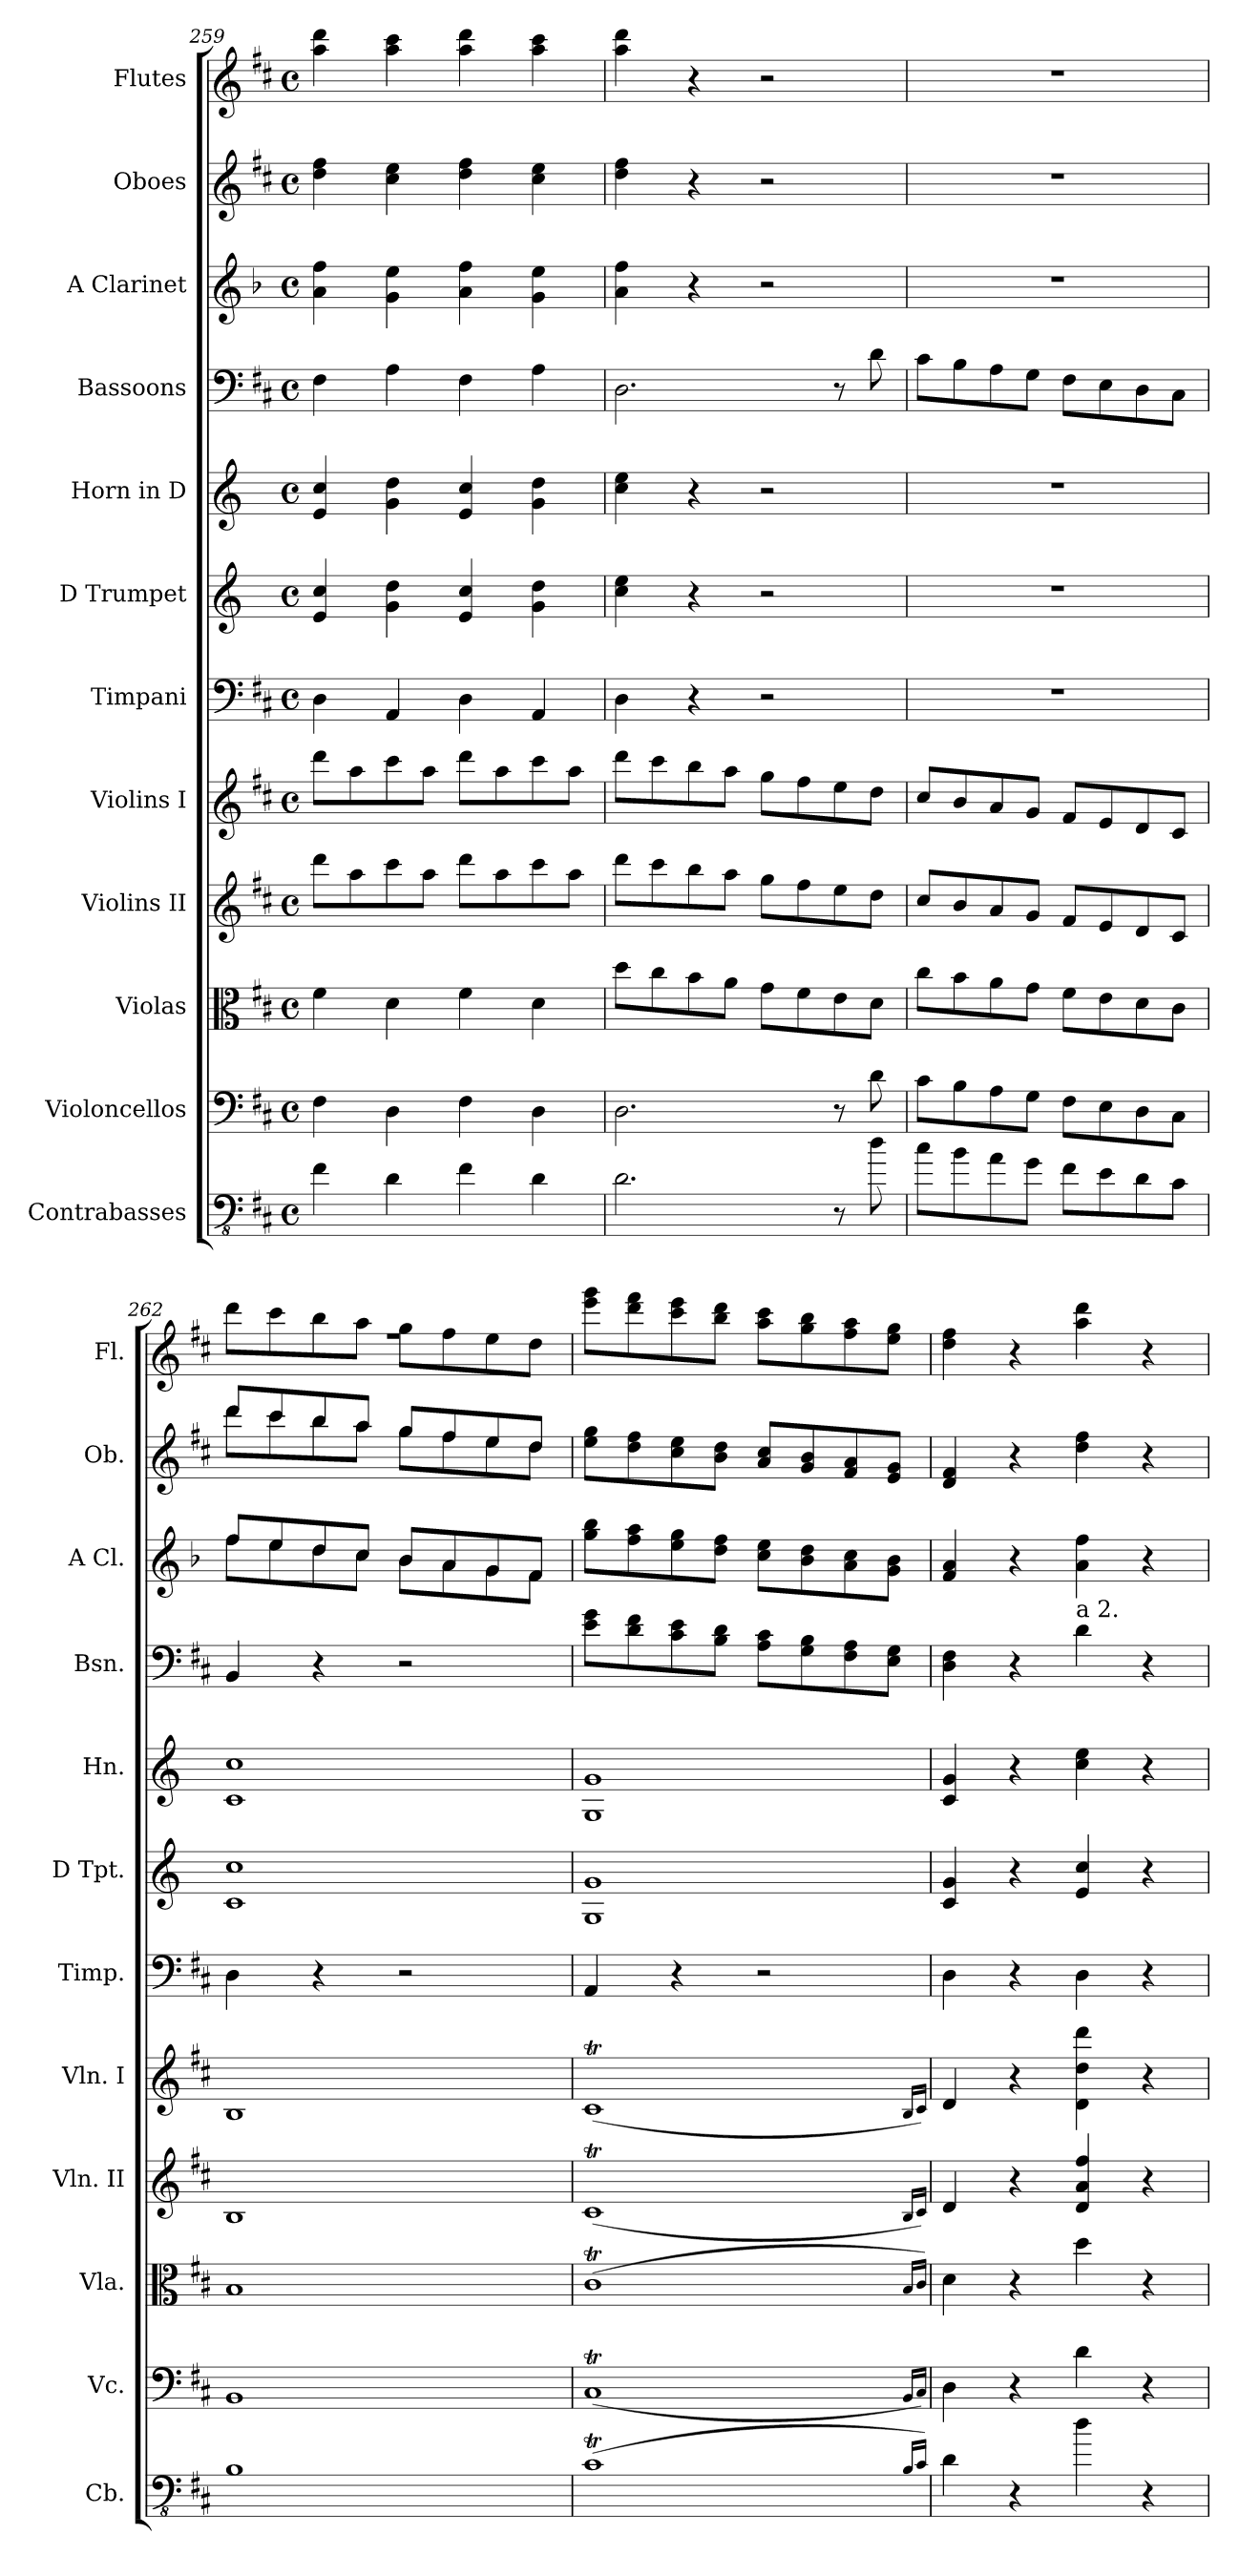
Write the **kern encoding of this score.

**kern	**kern	**kern	**kern	**kern	**kern	**kern	**kern	**kern	**kern	**kern	**kern
*part12	*part11	*part10	*part9	*part8	*part7	*part6	*part5	*part4	*part3	*part2	*part1
*staff12	*staff11	*staff10	*staff9	*staff8	*staff7	*staff6	*staff5	*staff4	*staff3	*staff2	*staff1
*I"Contrabasses	*I"Violoncellos	*I"Violas	*I"Violins II	*I"Violins I	*I"Timpani	*I"D Trumpet	*I"Horn in D	*I"Bassoons	*I"A Clarinet	*I"Oboes	*I"Flutes
*I'Cb.	*I'Vc.	*I'Vla.	*I'Vln. II	*I'Vln. I	*I'Timp.	*I'D Tpt.	*I'Hn.	*I'Bsn.	*I'A Cl.	*I'Ob.	*I'Fl.
!!LO:PB:g=z
*clefFv4	*clefF4	*clefC3	*clefG2	*clefG2	*clefF4	*clefG2	*clefG2	*clefF4	*clefG2	*clefG2	*clefG2
*ITrd7c12	*	*	*	*	*	*ITrd-1c-2	*ITrd6c10	*	*ITrd2c3	*	*
*k[f#c#]	*k[f#c#]	*k[f#c#]	*k[f#c#]	*k[f#c#]	*k[f#c#]	*k[f#c#]	*k[f#c#]	*k[f#c#]	*k[f#c#]	*k[f#c#]	*k[f#c#]
*M4/4	*M4/4	*M4/4	*M4/4	*M4/4	*M4/4	*M4/4	*M4/4	*M4/4	*M4/4	*M4/4	*M4/4
*met(c)	*met(c)	*met(c)	*met(c)	*met(c)	*met(c)	*met(c)	*met(c)	*met(c)	*met(c)	*met(c)	*met(c)
=259	=259	=259	=259	=259	=259	=259	=259	=259	=259	=259	=259
4FF#\	4F#\	4f#\	8ddd\L	8ddd\L	4D\	4f#/ 4dd/	4F#/ 4d/	4F#\	4f#\ 4dd\	4dd\ 4ff#\	4aa\ 4ddd\
.	.	.	8aa\	8aa\	.	.	.	.	.	.	.
4DD\	4D\	4d\	8ccc#\	8ccc#\	4AA/	4a\ 4ee\	4A\ 4e\	4A\	4e\ 4cc#\	4cc#\ 4ee\	4aa\ 4ccc#\
.	.	.	8aa\J	8aa\J	.	.	.	.	.	.	.
4FF#\	4F#\	4f#\	8ddd\L	8ddd\L	4D\	4f#/ 4dd/	4F#/ 4d/	4F#\	4f#\ 4dd\	4dd\ 4ff#\	4aa\ 4ddd\
.	.	.	8aa\	8aa\	.	.	.	.	.	.	.
4DD\	4D\	4d\	8ccc#\	8ccc#\	4AA/	4a\ 4ee\	4A\ 4e\	4A\	4e\ 4cc#\	4cc#\ 4ee\	4aa\ 4ccc#\
.	.	.	8aa\J	8aa\J	.	.	.	.	.	.	.
=260	=260	=260	=260	=260	=260	=260	=260	=260	=260	=260	=260
2.DD\	2.D\	8dd\L	8ddd\L	8ddd\L	4D\	4dd\ 4ff#\	4d\ 4f#\	2.D\	4f#\ 4dd\	4dd\ 4ff#\	4aa\ 4ddd\
.	.	8cc#\	8ccc#\	8ccc#\	.	.	.	.	.	.	.
.	.	8b\	8bb\	8bb\	4r	4r	4r	.	4r	4r	4r
.	.	8a\J	8aa\J	8aa\J	.	.	.	.	.	.	.
.	.	8g\L	8gg\L	8gg\L	2r	2r	2r	.	2r	2r	2r
.	.	8f#\	8ff#\	8ff#\	.	.	.	.	.	.	.
8r	8r	8e\	8ee\	8ee\	.	.	.	8r	.	.	.
8D\	8d\	8d\J	8dd\J	8dd\J	.	.	.	8d\	.	.	.
=261	=261	=261	=261	=261	=261	=261	=261	=261	=261	=261	=261
8C#\L	8c#\L	8cc#\L	8cc#/L	8cc#/L	1r	1r	1r	8c#\L	1r	1r	1r
8BB\	8B\	8b\	8b/	8b/	.	.	.	8B\	.	.	.
8AA\	8A\	8a\	8a/	8a/	.	.	.	8A\	.	.	.
8GG\J	8G\J	8g\J	8g/J	8g/J	.	.	.	8G\J	.	.	.
8FF#\L	8F#\L	8f#\L	8f#/L	8f#/L	.	.	.	8F#\L	.	.	.
8EE\	8E\	8e\	8e/	8e/	.	.	.	8E\	.	.	.
8DD\	8D\	8d\	8d/	8d/	.	.	.	8D\	.	.	.
8CC#\J	8C#\J	8c#\J	8c#/J	8c#/J	.	.	.	8C#\J	.	.	.
=262	=262	=262	=262	=262	=262	=262	=262	=262	=262	=262	=262
*	*	*	*	*	*	*	*	*	*^	*^	*^
1BBB	1BB	1B	1B	1B	4D\	1d 1dd	1D 1d	4BB/	8dd/L	8dd\L	8ddd/L	8ddd\L	1rff	8ddd\L
.	.	.	.	.	.	.	.	.	8cc#/	8cc#\	8ccc#/	8ccc#\	.	8ccc#\
.	.	.	.	.	4r	.	.	4r	8b/	8b\	8bb/	8bb\	.	8bb\
.	.	.	.	.	.	.	.	.	8a/J	8a\J	8aa/J	8aa\J	.	8aa\J
.	.	.	.	.	2r	.	.	2r	8g/L	8g\L	8gg/L	8gg\L	.	8gg\L
.	.	.	.	.	.	.	.	.	8f#/	8f#\	8ff#/	8ff#\	.	8ff#\
.	.	.	.	.	.	.	.	.	8e/	8e\	8ee/	8ee\	.	8ee\
.	.	.	.	.	.	.	.	.	8d/J	8d\J	8dd/J	8dd\J	.	8dd\J
*	*	*	*	*	*	*	*	*	*v	*v	*	*	*v	*v
*	*	*	*	*	*	*	*	*	*	*v	*v	*
!!LO:PB:g=z
=263	=263	=263	=263	=263	=263	=263	=263	=263	=263	=263	=263
(>1CC#t	(>1C#t	(>1c#t	(>1c#t	(>1c#t	4AA/	1A 1a	1AA 1A	8e\ 8g\L	8ee\ 8gg\L	8ee\ 8gg\L	8eee\ 8ggg\L
.	.	.	.	.	.	.	.	8d\ 8f#\	8dd\ 8ff#\	8dd\ 8ff#\	8ddd\ 8fff#\
.	.	.	.	.	4r	.	.	8c#\ 8e\	8cc#\ 8ee\	8cc#\ 8ee\	8ccc#\ 8eee\
.	.	.	.	.	.	.	.	8B\ 8d\J	8b\ 8dd\J	8b\ 8dd\J	8bb\ 8ddd\J
.	.	.	.	.	2r	.	.	8A\ 8c#\L	8a\ 8cc#\L	8a/ 8cc#/L	8aa\ 8ccc#\L
.	.	.	.	.	.	.	.	8G\ 8B\	8g\ 8b\	8g/ 8b/	8gg\ 8bb\
.	.	.	.	.	.	.	.	8F#\ 8A\	8f#\ 8a\	8f#/ 8a/	8ff#\ 8aa\
.	.	.	.	.	.	.	.	8E\ 8G\J	8e\ 8g\J	8e/ 8g/J	8ee\ 8gg\J
16qBBB/LL	16qBB/LL	16qB/LL	16qB/LL	16qB/LL	.	.	.	.	.	.	.
16qCC#/JJ)	16qC#/JJ)	16qc#/JJ)	16qc#/JJ)	16qc#/JJ)	.	.	.	.	.	.	.
=264	=264	=264	=264	=264	=264	=264	=264	=264	=264	=264	=264
4DD\	4D\	4d\	4d/	4d/	4D\	4d/ 4a/	4D/ 4A/	4D\ 4F#\	4d/ 4f#/	4d/ 4f#/	4dd\ 4ff#\
4r	4r	4r	4r	4r	4r	4r	4r	4r	4r	4r	4r
!	!	!	!	!	!	!	!	!LO:TX:a:t=a 2.	!	!	!
4D\	4d\	4dd\	4d/ 4a/ 4ff#/	4d\ 4dd\ 4ddd\	4D\	4f#/ 4dd/	4d\ 4f#\	4d\	4f#\ 4dd\	4dd\ 4ff#\	4aa\ 4ddd\
4r	4r	4r	4r	4r	4r	4r	4r	4r	4r	4r	4r
=	=	=	=	=	=	=	=	=	=	=	=
*-	*-	*-	*-	*-	*-	*-	*-	*-	*-	*-	*-
